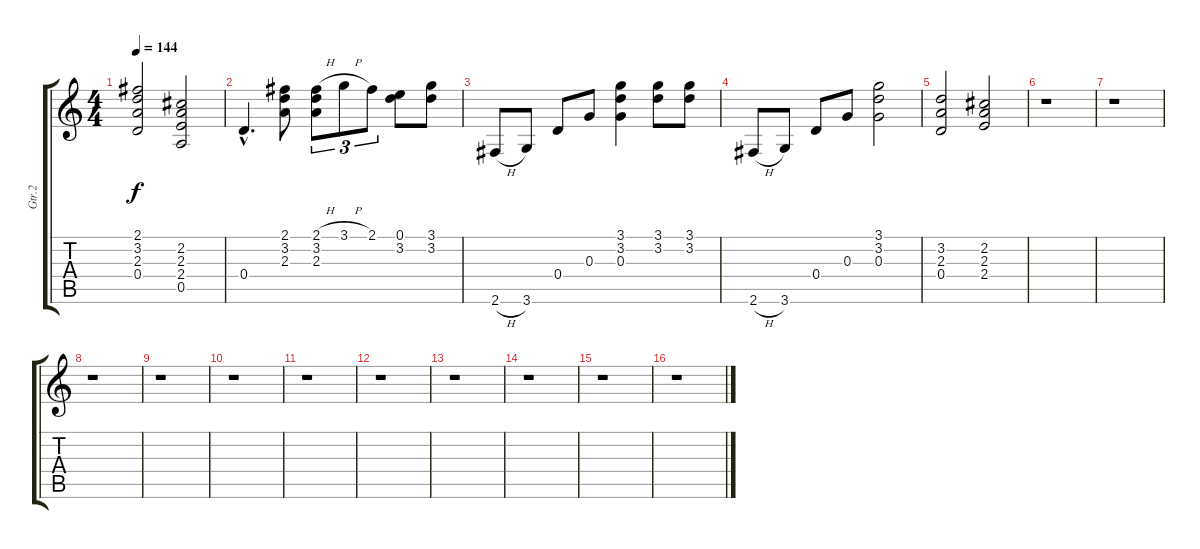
\track ("Gtr.2" "Gtr.2") {instrument acousticguitarsteel}
\staff {score tabs}
\tuning (E4 B3 G3 D3 A2 E2) {hide}
\ts (4 4)
\tempo 144
\clef g2
\ks c
(2.1 3.2 2.3 0.4).2{dy f} (2.2 2.3 2.4 0.5).2 |
0.4{hac}.4{d} (2.1 3.2 2.3).8 (2.1{h} 3.2 2.3).8{tu (3 2)} 3.1{h}.8{tu (3 2)} 2.1.8{tu (3 2)} (0.1 3.2).8 (3.1 3.2).8 |
2.6{h}.8 3.6.8 0.4.8 0.3.8 (3.1 3.2 0.3).4 (3.1 3.2).8 (3.1 3.2).8 |
2.6{h}.8 3.6.8 0.4.8 0.3.8 (3.1 3.2 0.3).2 |
(3.2 2.3 0.4).2 (2.2 2.3 2.4).2 |
r.1 |
r.1 |
r.1 |
r.1 |
r.1 |
r.1 |
r.1 |
r.1 |
r.1 |
r.1 |
r.1
